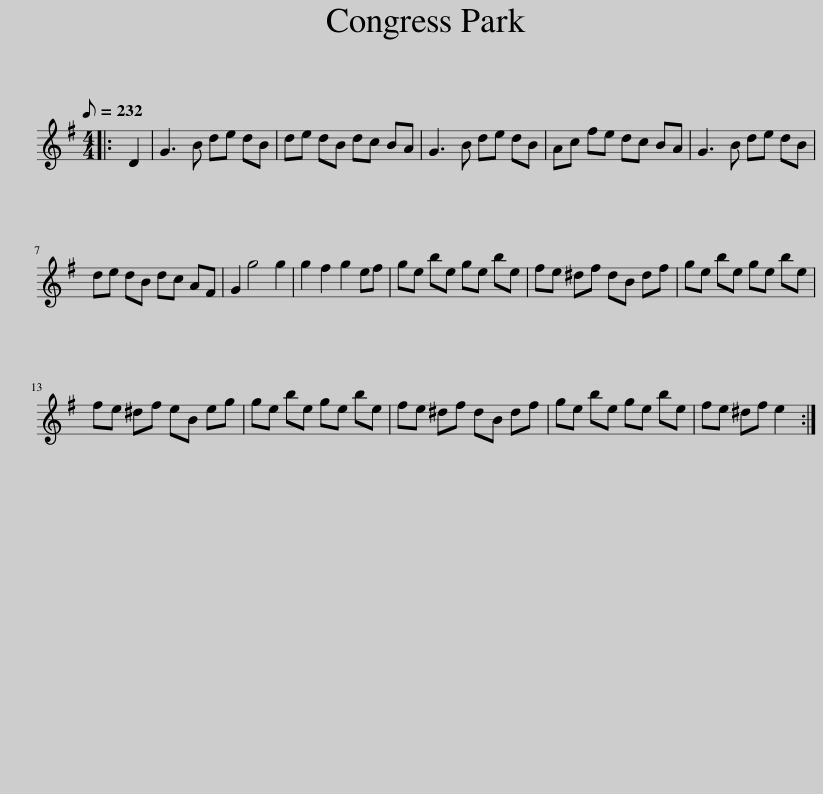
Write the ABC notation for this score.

X:1
L:1/8
Q:1/8=232
M:4/4
I:linebreak $
K:Emin
V:1 treble
V:1
|: D2 | G3 B de dB | de dB dc BA | G3 B de dB | Ac fe dc BA | %5
 G3 B de dB |$ de dB dc AF | G2 g4 g2 | g2 f2 g2 ef | ge be ge be | %10
 fe ^df dB df | ge be ge be |$ fe ^df eB eg | ge be ge be | fe ^df dB df | %15
 ge be ge be | fe ^df e2 :| %17
